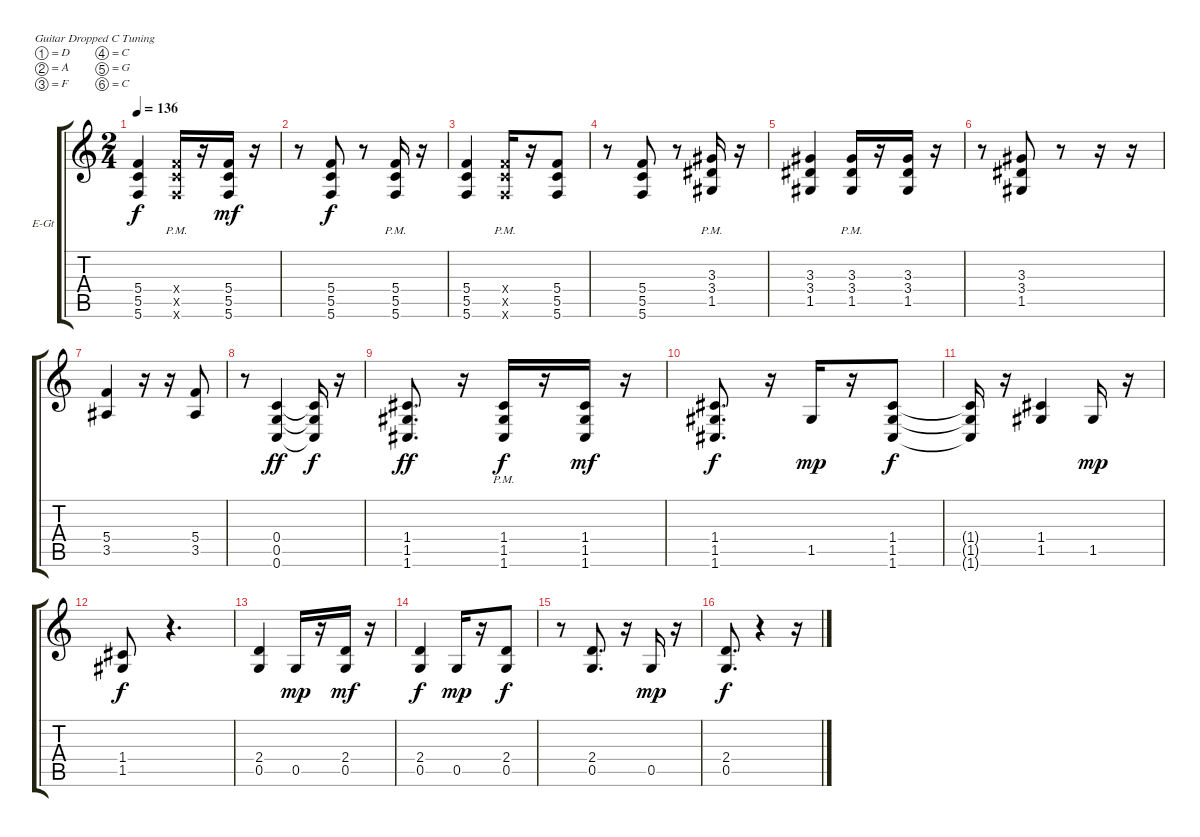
\bracketExtendMode groupsimilarinstruments
\firstSystemTrackNameOrientation horizontal
\otherSystemsTrackNameOrientation horizontal
\track ("guitar prinicpal (original)" "E-Gt") {instrument distortionguitar}
\staff {score tabs}
\tuning (D4 A3 F3 C3 G2 C2)
\ts (2 4)
\tempo 136
\clef g2
\scale
0.5
\ks c
(5.4 5.5 5.6).4{dy f} (5.4{pm x} 5.5{pm x} 5.6{pm x}).16 r.16 (5.4 5.5 5.6).16{dy mf} r.16 |
\scale
0.5 r.8 (5.4 5.5 5.6).8{dy f} r.8 (5.4{pm} 5.5{pm} 5.6{pm}).16 r.16 |
\scale
0.5 (5.4 5.5 5.6).4 (5.4{pm x} 5.5{pm x} 5.6{pm x}).16 r.16 (5.4 5.5 5.6).8 |
\scale
0.5 r.8 (5.4 5.5 5.6).8 r.8 (3.3{pm} 3.4{pm} 1.5{pm}).16 r.16 |
\scale
0.5 (3.3 3.4 1.5).4 (3.3{pm} 3.4{pm} 1.5{pm}).16 r.16 (3.3 3.4 1.5).16 r.16 |
\scale
0.5 r.8 (3.3 3.4 1.5).8 r.8 r.16 r.16 |
\scale
0.5 (5.4 3.5).4 r.16 r.16 (5.4 3.5).8 |
\scale
0.5 r.8 (0.4 0.5 0.6).4{dy ff} (0.4{t} 0.5{t} 0.6{t}).16{dy f} r.16 |
\scale
0.5 (1.4 1.5 1.6).8{d dy ff} r.16 (1.4{pm} 1.5{pm} 1.6{pm}).16{dy f} r.16 (1.4 1.5 1.6).16{dy mf} r.16 |
\scale
0.5 (1.4 1.5 1.6).8{d dy f} r.16 1.5.16{dy mp} r.16 (1.4 1.5 1.6).8{dy f} |
\scale
0.5 (1.4{t} 1.5{t} 1.6{t}).16 r.16 (1.4 1.5).4 1.5.16{dy mp} r.16 |
\scale
0.5 (1.4 1.5).8{dy f} r.4{d} |
\scale
0.5 (2.4 0.5).4 0.5.16{dy mp} r.16 (2.4 0.5).16{dy mf} r.16 |
\scale
0.5 (2.4 0.5).4{dy f} 0.5.16{dy mp} r.16 (2.4 0.5).8{dy f} |
\scale
0.5 r.8 (2.4 0.5).8{d} r.16 0.5.16{dy mp} r.16 |
\scale
0.5 (2.4 0.5).8{d dy f} r.4 r.16
